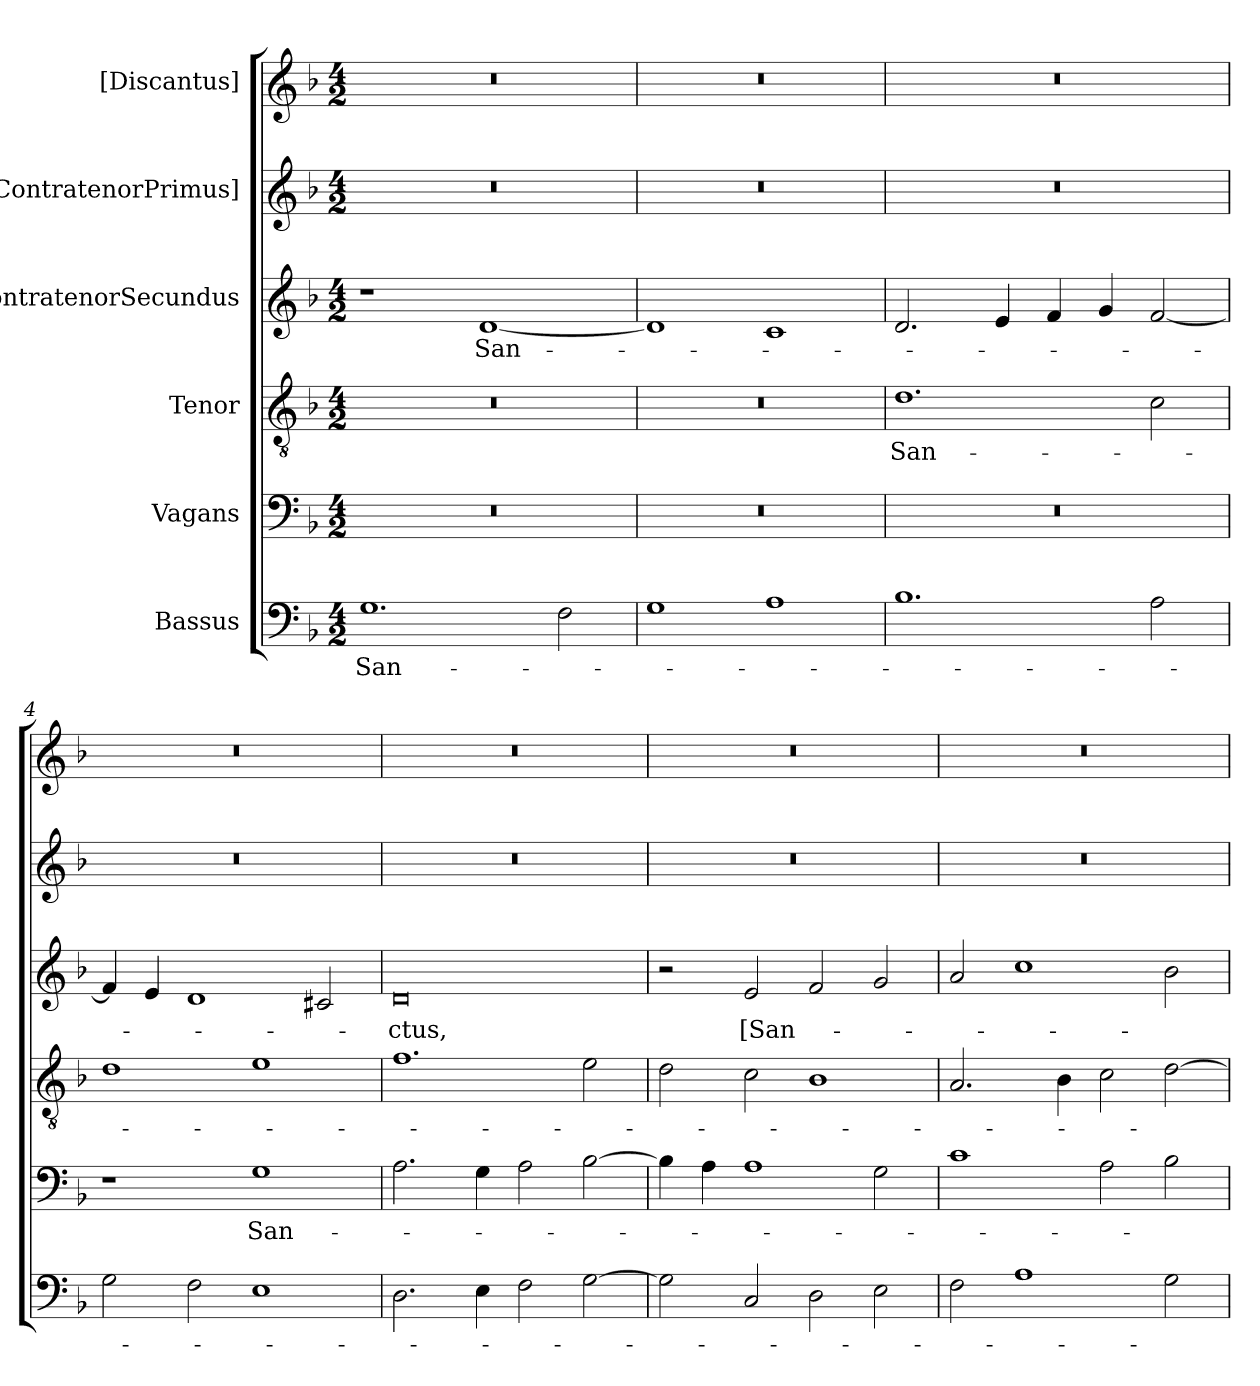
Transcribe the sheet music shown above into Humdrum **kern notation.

**kern	**text	**kern	**text	**kern	**text	**kern	**text	**kern	**kern
*part6	*part6	*part5	*part5	*part4	*part4	*part3	*part3	*part2	*part1
*staff6	*staff6	*staff5	*staff5	*staff4	*staff4	*staff3	*staff3	*staff2	*staff1
*I"Bassus	*	*I"Vagans	*	*I"Tenor	*	*I"ContratenorSecundus	*	*I"[ContratenorPrimus]	*I"[Discantus]
*clefF4	*	*clefF4	*	*clefGv2	*	*clefG2	*	*clefG2	*clefG2
*k[b-]	*	*k[b-]	*	*k[b-]	*	*k[b-]	*	*k[b-]	*k[b-]
*M4/2	*	*M4/2	*	*M4/2	*	*M4/2	*	*M4/2	*M4/2
=1	=1	=1	=1	=1	=1	=1	=1	=1	=1
1.G\	San-	0r	.	0r	.	1r	.	0r	0r
.	.	.	.	.	.	[1d/	San-	.	.
2F\	.	.	.	.	.	.	.	.	.
=2	=2	=2	=2	=2	=2	=2	=2	=2	=2
1G\	.	0r	.	0r	.	1d/]	.	0r	0r
1A\	.	.	.	.	.	1c/	.	.	.
=3	=3	=3	=3	=3	=3	=3	=3	=3	=3
1.B-\	.	0r	.	1.d\	San-	2.d/	.	0r	0r
.	.	.	.	.	.	4e/	.	.	.
.	.	.	.	.	.	4f/	.	.	.
.	.	.	.	.	.	4g/	.	.	.
2A\	.	.	.	2c\	.	[2f/	.	.	.
=4	=4	=4	=4	=4	=4	=4	=4	=4	=4
2G\	.	1r	.	1d\	.	4f/]	.	0r	0r
.	.	.	.	.	.	4e/	.	.	.
2F\	.	.	.	.	.	1d/	.	.	.
1E\	.	1G\	San-	1e\	.	.	.	.	.
.	.	.	.	.	.	2c#X/	.	.	.
=5	=5	=5	=5	=5	=5	=5	=5	=5	=5
2.D\	.	2.A\	.	1.f\	.	0d/	-ctus,	0r	0r
4E\	.	4G\	.	.	.	.	.	.	.
2F\	.	2A\	.	.	.	.	.	.	.
[2G\	.	[2B-\	.	2e\	.	.	.	.	.
=6	=6	=6	=6	=6	=6	=6	=6	=6	=6
2G\]	.	4B-\]	.	2d\	.	2r	.	0r	0r
.	.	4A\	.	.	.	.	.	.	.
2C/	.	1A\	.	2c\	.	2e/	[San-	.	.
2D\	.	.	.	1B-\	.	2f/	.	.	.
2E\	.	2G\	.	.	.	2g/	.	.	.
=7	=7	=7	=7	=7	=7	=7	=7	=7	=7
2F\	.	1c\	.	2.A/	.	2a/	.	0r	0r
1A\	.	.	.	.	.	1cc\	.	.	.
.	.	.	.	4B-\	.	.	.	.	.
.	.	2A\	.	2c\	.	.	.	.	.
2G\	.	2B-\	.	[2d\	.	2b-\	.	.	.
=	=	=	=	=	=	=	=	=	=
*-	*-	*-	*-	*-	*-	*-	*-	*-	*-
